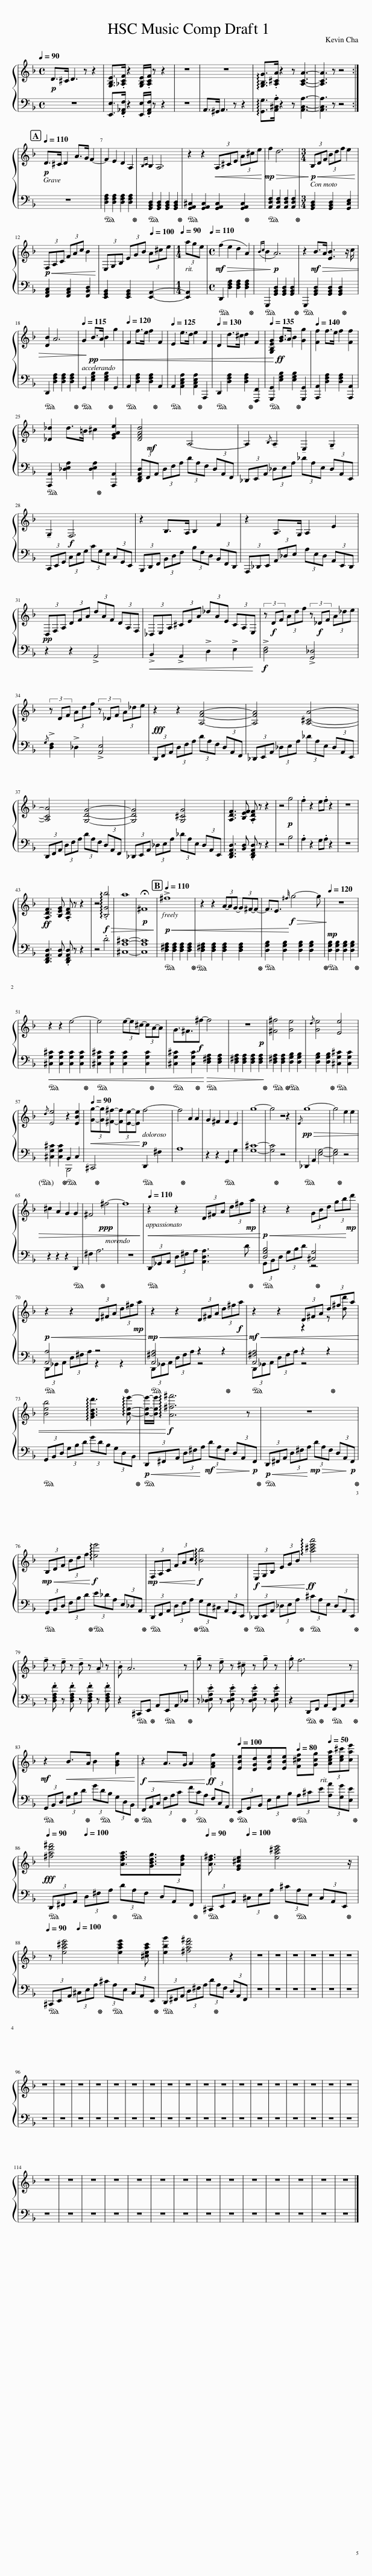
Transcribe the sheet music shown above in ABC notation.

X:1
%%score { ( 1 4 ) | ( 2 3 ) }
L:1/8
Q:1/4=90
M:4/4
I:linebreak $
K:F
V:1 treble
V:4 treble
V:2 bass
V:3 bass
V:1
!p! D>^C D3 z z2 | [G,B,E]>.[_A,CF] z2 [G,B,E]/.[A,CF]/ z z2 | z8 | z8 | !arpeggio![G,B,G]>.[A,^CA] z2 z [A,CA]3- | %5
 [A,CA]3 z z4 :|$[Q:1/4=110]!p! D>^C D2 A>G F2- | F2 E2 D2 A,2 |{B,C} B,2 A,6 | z2 z2!<(! (3A,^CE (3A^ce!<)! | %10
!mp!!>(! f2 d6!>)! |[M:3/4]!p!!<(! (3B,DF (3Bdf e2!<)! |$!p!!<(! (3F,A,C (3FAc B2!<)! | (3E,G,B, (3EGB[Q:1/4=100] (3A^ce |[M:1/4][Q:1/4=90] (3age | %15
[M:4/4]!mf![Q:1/4=110]!>(! (f2 e2 d2 A2) |({Bc} B2!p! A6)!>)! | z2!mf!!>(! B>A [EB]3 z/ c/ |$ [DB]2 A6 |[Q:1/4=115] G2!>)!!pp!!<(! B>A B2 g2 | %20
[Q:1/4=120] F2 f>e f2 F2 |[Q:1/4=125] E2 e>d e2 F2 |[Q:1/4=130] D2 d>^c d2 F2 |[Q:1/4=135] [G,B,EG]2!<)!!ff! [GB]>A B2 [Gg]2 |[Q:1/4=140] [Ff]2 f>e f2 [Ff]2 |$ %25
 [_D_d]2 d>=B ^c2 [EGAe]2 | [DFAd]4 A,4- | A,2{/B,} !tenuto!A,2 !tenuto!E,2 !tenuto!G,2 |$ !tenuto!G,2!f! F,6 | z2 B,>A, B,2 F2 | %30
 z2 A,>G, A,2 E2 |$!pp! (3D,F,A, (3DFA (3dAF (3DA,F, | (3_D,E,A, (3^CEA (3_dAE (3CA,E, | (3z!f! DF (3Adf (3z!f! _DF (3A_de |$ (3z DF (3Adf (3z _DF (3A_de | %35
 z2 z2 [A,FA]4- | [A,FA]4 [A,^CA]4- |$ [A,CA]4 [G,DG]4- | [G,DG]4 [G,^CG]4 | [A,DF]3 [B,EF] .[A,DF] z z2 | %40
 z4!p! g4 | .f2 z2 e.f z2 | z8 |$!ff! [A,DF]3 [B,EG] .[A,DF] z z2 | z4!f!!>(! !arpeggio!.[B,Gb]4 | %45
 a8 |!p! !fermata!^F8!>)! |!p![Q:1/4=110]!<(! !>!^f8 | z2 z2 (3A-AG- (3G^F-F- | F3/2E3/2!f!!>(!{^f} g4-!<)! g!>)! | %50
[Q:1/4=120] z8 |$ z2 z2 e4- | e4 (3e-e^c- (3cA-A | G3/2^F3/2!f!^f- f4 | z8 | %55
 [^F^f]4 [Ge]4 |{/d} [Ge]4 [Ee]4 |${/d} [Ee]4 z2 [EBe]2 |[Q:1/4=90]!<(! (3[Gg]-[Gg][^F^f]- (3[Ff][Ee]-[Ee]!<)!!p! f4- | f4 A2 A2 | %60
 G2 ^F2 F2 E2 | g8- | g4 z4 |!pp!!>(!{/E} g8- | g4 e2 e2 |$ %65
 ^c2 A2 G2 G2 | ^F4!ppp! ^f4- | f8!>)! |[Q:1/4=110]!<(! z2 z2 (3D^FA (3d^f!mp!a!<)! |!p!!<(! z2 z2 (3GBd (3gb!mp!d'!<)! |$ %70
!p!!<(! z2 z2 (3D^FA (3d^f!mp!a!<)! |!mp!!<(! z2 z2 (3D^FA (3d^f!f!a!<)! |!mf!!<(! z2 z2 (3D^FA (3d^fa |$ [Beb]4 !arpeggio![GBdd']3 !arpeggio![Bee']- | [Bee']/-[Bee']/!<)!!f! !arpeggio![A^f^f']6 z | %75
 z8 |$!mp!!<(! (3B,DF (3Bdf!<)!!f! !arpeggio![ee']4 |!mp!!<(! (3F,A,C (3FAc!<)!!f! !arpeggio![Bb]4 |!f!!<(! (3E,G,B, (3EGB!<)!!ff! !arpeggio![a^c'e'a']4 |$ !tenuto!f z !tenuto!e z !tenuto!d z !tenuto!A z | %80
 .B A6 z | !tenuto!g z !tenuto!e z !tenuto!^c z !tenuto!g z | .g f6 z |$!mf! z2!<(! B>A B2 [GBg]2!<)! |!f!!<(! z2 A>G A2!<)!!ff! [FAf]2 | %85
[Q:1/4=100] [EBe][DGd][EBe][EBe][Q:1/4=80] [F^cf][Gcg][Q:1/4=50] (3[Acea][ce^c'][cae'] |$[Q:1/4=90]!fff! [^fad'^f']4 [Adfa]3/2[GBdg]3/2[Adf][Q:1/4=100] |[Q:1/4=90] [Ad^f]3/2 [EG^ce]2 [ea^c'e']4 z/[Q:1/4=100] |$[Q:1/4=90] z [ea^c'e']4 [eac'e']2 [^ceac'][Q:1/4=100] | [ebg']2 [^fad'^f']4 z2 | %90
 z8 | z8 | z8 | z8 | z8 | %95
 z8 |$ z8 | z8 | z8 | z8 | %100
 z8 | z8 | z8 | z8 | z8 | %105
 z8 | z8 | z8 | z8 | z8 | %110
 z8 | z8 | z8 | z8 |$ z8 | %115
 z8 | z8 | z8 | z8 | z8 | %120
 z8 | z8 | z8 | z8 | z8 | %125
 z8 | z8 | z8 |] %128
V:2
 z8 | [E,,E,]>.[F,,_A,,F,] z2 [E,,E,]/.[F,,A,,F,]/ z z2 | z8 | A,,>^G,, A,,3 z z2 | !arpeggio![G,,G,]>.[A,,^C,A,] z2 z [A,,C,A,]3- | %5
 [A,,C,A,]3 z z4 :|$ z8 |!ped! [D,F,A,]2 [D,F,A,]2 [D,F,A,]2 [D,F,A,]2!ped-up! |!ped! [G,,B,,D,]2 [G,,B,,D,]2 [G,,B,,D,]2 [G,,B,,D,]2!ped-up! |!ped! [G,,A,,^C,]2 [G,,A,,C,]2 [G,,A,,C,]2 [G,,A,,C,]2!ped-up! | %10
!ped! [A,,D,F,]2 [A,,D,F,]2 [A,,D,F,]2 [A,,D,F,]2!ped-up! |[M:3/4] [G,,B,,D,]2 [G,,B,,D,]2 [G,,C,E,]2 |$ [F,,A,,C,]2 [F,,A,,C,]2 [F,,B,,D,]2 | [E,,G,,B,,]2 [E,,G,,B,,]2 [E,,A,,]2- |[M:1/4] [E,,A,,]2 | %15
[M:4/4]!ped! D,,2 [D,F,A,]2 [D,F,A,]2 [D,F,A,]2!ped-up! |!ped! G,,,2 [G,,B,,D,]2 [G,,B,,D,]2 [G,,B,,D,]2!ped-up! |!ped! G,,,2 [G,,B,,D,]2 [G,,B,,D,]2 [G,,B,,D,]2!ped-up! |$!ped! D,,2 [D,F,A,]2 [D,F,A,]2 [D,F,A,]2!ped-up! |!ped! G,,2 [E,G,B,]2 [E,G,B,]2!ped-up! G,,2 | %20
!ped! A,,2 [D,F,A,]2 [D,F,A,]2!ped-up! A,,2 |!ped! A,,2 [A,,C,E,A,]2 [A,,C,E,A,]2!ped-up! A,,,2 |!ped! D,,2 [D,F,A,]2 [D,F,A,]2!ped-up! [F,,,F,,]2 |!ped! [G,,,G,,]2 [E,G,B,]2 [E,G,B,]2!ped-up! [G,,,G,,]2 | [A,,,A,,]2 [D,F,A,]2 [D,F,A,]2 [A,,,A,,]2 |$ %25
!ped! [A,,,A,,]2 [_D,E,A,]2 [D,E,A,]2!ped-up! [A,,,A,,]2 | (3[D,,F,,A,,D,]!mf!F,,A,, (3D,F,A, (3DA,F, (3D,A,,F,, | (3_D,,E,,A,, (3_D,E,A, (3_DA,E, (3D,A,,E,, |$ (3C,,E,,G,, (3C,E,G, (3CG,E, (3C,G,,E,, | (3B,,,D,,F,, (3B,,D,F, (3B,F,D, (3B,,F,,D,, | %30
 (3A,,,_D,,E,, (3A,,_D,E, (3A,E,D, (3A,,E,,D,, |$ z2 z2 !>!A,,4 |!<(! !>!B,,2 !>!A,,2 !>!D,2 !>!E,2 |!f! !>![D,F,]4!<)! !>![G,,_D,]4 |${/G,} !>![D,F,]2 !>!_D,2 !>![A,,E,]4 | %35
 (3D,,!fff!F,,A,, (3D,F,A, (3DA,F, (3D,A,,F,, | (3_D,,E,,A,, (3_D,E,A, (3_DA,E, (3D,A,,E,, |$ (3D,,F,,A,, (3D,F,A, (3DA,F, (3D,A,,F,, | (3_D,,E,,A,, (3_D,E,A, (3_DA,E, (3D,A,,E,, | [D,,F,,A,,D,]3 [B,,D,] .[D,,F,,A,,D,] z z2 | %40
 z4 B,4 | .A,2 z2 G,.A, z2 | z8 |$ [D,,F,,A,,D,]3 [A,,D,] .[D,,F,,A,,D,] z z2 | z4 .D4 | %45
 [^C,A,^C]8- | [C,A,C]8 |!ped! [D,^F,A,]2 [D,F,A,]2 [D,F,A,]2 [D,F,A,]2!ped-up! |!ped! [D,^F,A,]2 [D,F,A,]2 [D,F,A,]2 [D,F,A,]2!ped-up! |!ped! [D,G,B,]2 [D,G,B,]2 [D,G,B,]2 [D,G,B,]2!ped-up! | %50
!mp!!ped! [D,G,B,]2 [D,G,B,]2 [D,G,B,]2 [D,G,B,]2!ped-up! |$!ped!!<(! [^C,G,^C]2 [C,G,C]2 [C,G,C]2 [C,G,C]2!ped-up! |!ped! [^C,G,^C]2 [C,G,C]2 [C,G,C]2 [C,G,C]2!ped-up! |!ped! [^C,G,^C]2 [C,G,C]2!<)!!ped-up!!ped!!>(! [D,^F,A,]2 [D,F,A,]2 | [D,^F,A,]2 [D,F,A,]2 [D,F,A,]2!p! [D,F,A,]2!ped-up!!>)! | %55
!ped! [D,^F,A,]2 [D,F,A,]2!ped-up!!ped! [D,G,B,]2 [D,G,B,]2 | [D,G,B,]2 [D,G,B,]2!ped-up!!ped! [^C,G,^C]2 [C,G,C]2 |$ [^C,G,^C]2 [C,G,C]2!ped-up!!ped! B,,2 C,2 | ^C,,4!ped-up!!ped! D,,2 ^F,2 | A,8!ped-up! | %60
 z2 z2!ped! G,,2 G,2 | [G,^C]8- | [G,C]4!ped-up! z4 |!ped! _D,,2 A,,2 [E,G,]4- | [E,G,]4!ped-up! z4 |$ %65
 z2 z2 z2!ped! D,,2 | ^F,2 A,6!ped-up! | z8 |!ped! (3D,,_G,,A,, (3D,^F,A, [A,,D,A,]3 D!ped-up! |!ped! [D,G,B,]4 [^C,G,]4!ped-up! |$ %70
!ped! [A,,A,]4 z4!ped-up! |!ped! [A,,^F,A,]4 z2 z2!ped-up! |!ped! [A,,^F,A,]4 z2 z2!ped-up! |$!ped! (3G,,B,,D, (3G,B,D (3GDB, (3G,D,B,,!ped-up! |!p!!<(!!ped! (3D,,^F,,A,, (3D,^F,A,!mf!!>(! (3D!<)!A,F, (3D,A,,!>)!!p!F,,!ped-up! | %75
!p!!<(!!ped! (3D,,^F,,A,, (3D,^F,A,!mp!!>(! (3D!<)!A,F, (3D,A,,!p!F,,!ped-up!!>)! |$!ped! (3G,,B,,D, (3F,B,D!ped-up!!ped! (3E_DA, (3E,_D,A,,!ped-up! |!ped! (3D,,F,,A,, (3D,F,A,!ped-up!!ped! (3G,E,^C, (3A,,G,,E,,!ped-up! |!ped! (3_D,,E,,A,, (3_D,E,A,!ped-up!!ped! (3^CA,E, (3D,A,,E,,!ped-up! |$ z .[D,F,A,F] z .[D,F,A,F] z .[D,F,A,F] z .[D,F,A,F] | %80
 z2!ped! ^C,,E,,!ped-up! A,,!ped!E,,A,,_D,!ped-up! | z .[_D,E,A,E] z .[D,E,A,E] z .[D,E,A,E] z .[D,E,A,E] | z2!ped! D,,F,,!ped-up! A,,!ped!F,,A,,D,!ped-up! |$!ped! (3G,,B,,D, (3G,B,D!ped-up! (3G!ped!DB, (3G,D,B,,!ped-up! |!ped! (3F,,A,,C, (3F,A,C!ped-up! (3F!ped!CA, (3F,C,A,,!ped-up! | %85
!ped! (3E,,G,,B,, (3E,G,B,!ped-up!!ped! (3A,^CE (3[A,A][G,G][E,E]!ped-up! |$!ped! (3D,,^F,,A,, (3D,^F,A,!ped-up! (3D!ped!A,F, (3D,A,,F,,!ped-up! |!ped! (3^C,,E,,A,, (3^C,E,A,!ped-up! (3^C!ped!A,E, (3C,A,,E,,!ped-up! |$!ped! (3^C,,E,,A,, (3^C,E,A,!ped-up! (3^C!ped!A,E, (3C,A,,E,,!ped-up! |!ped! (3D,,^F,,A,, (3D,^F,A, (3D!ped-up!A,F, (3D,A,,F,, | %90
 z8 | z8 | z8 | z8 | z8 | %95
 z8 |$ z8 | z8 | z8 | z8 | %100
 z8 | z8 | z8 | z8 | z8 | %105
 z8 | z8 | z8 | z8 | z8 | %110
 z8 | z8 | z8 | z8 |$ z8 | %115
 z8 | z8 | z8 | z8 | z8 | %120
 z8 | z8 | z8 | z8 | z8 | %125
 z8 | z8 | z8 |] %128
V:3
 x8 | x8 | x8 | x8 | x8 | %5
 x8 :|$ x8 | x8 | x8 | x8 | %10
 x8 |[M:3/4] x6 |$ x6 | x6 |[M:1/4] x2 | %15
[M:4/4] x8 | x8 | x8 |$ x8 | x8 | %20
 x8 | x8 | x8 | x8 | x8 |$ %25
 x8 | x8 | x8 |$ x8 | x8 | %30
 x8 |$ x8 | x8 | x8 |$ x8 | %35
 x8 | x8 |$ x8 | x8 | x8 | %40
 x8 | x8 | x8 |$ x8 | x8 | %45
 x8 | x8 | x8 | x8 | x8 | %50
 x8 |$ x8 | x8 | x8 | x8 | %55
 x8 | x8 |$ x4 B,,,4 | x8 | x8 | %60
 x8 | x8 | x8 | x8 | x8 |$ %65
 x8 | x8 | x8 | x8 | (3G,,B,,D, (3G,B,D z4 |$ %70
 (3D,,_G,,A,, (3D,^F,A, z2 z2 | (3D,,_G,,A,, (3D,^F,A, z4 | (3D,,_G,,A,, (3D,^F,A, z4 |$ x8 | x8 | %75
 x8 |$ x8 | x8 | x8 |$ x8 | %80
 x8 | x8 | x8 |$ x8 | x8 | %85
 x8 |$ x8 | x8 |$ x8 | x8 | %90
 x8 | x8 | x8 | x8 | x8 | %95
 x8 |$ x8 | x8 | x8 | x8 | %100
 x8 | x8 | x8 | x8 | x8 | %105
 x8 | x8 | x8 | x8 | x8 | %110
 x8 | x8 | x8 | x8 |$ x8 | %115
 x8 | x8 | x8 | x8 | x8 | %120
 x8 | x8 | x8 | x8 | x8 | %125
 x8 | x8 | x8 |] %128
V:4
 x8 | x8 | x8 | x8 | x8 | %5
 x8 :|$ x8 | x8 | x8 | x8 | %10
 x8 |[M:3/4] x6 |$ x6 | x6 |[M:1/4] x2 | %15
[M:4/4] x8 | x8 | x8 |$ x8 | x8 | %20
 x8 | x8 | x8 | x8 | x8 |$ %25
 x8 | x8 | x8 |$ x8 | x8 | %30
 x8 |$ x8 | x8 | x8 |$ x8 | %35
 x8 | x8 |$ x8 | x8 | x8 | %40
 x8 | x8 | x8 |$ x8 | x8 | %45
 x8 | x8 | x8 | x8 | x8 | %50
 x8 |$ x8 | x8 | x8 | x8 | %55
 x8 | x8 |$ x8 | x8 | x8 | %60
 x8 | x8 | x8 | x8 | x8 |$ %65
 x8 | x8 | x8 | x8 | x8 |$ %70
 x8 | x8 | x4 z2 z [dd'] |$ x8 | x8 | %75
 x8 |$ x8 | x8 | x8 |$ x8 | %80
 x8 | x8 | x8 |$ x8 | x8 | %85
 x8 |$ x8 | x8 |$ x8 | x8 | %90
 x8 | x8 | x8 | x8 | x8 | %95
 x8 |$ x8 | x8 | x8 | x8 | %100
 x8 | x8 | x8 | x8 | x8 | %105
 x8 | x8 | x8 | x8 | x8 | %110
 x8 | x8 | x8 | x8 |$ x8 | %115
 x8 | x8 | x8 | x8 | x8 | %120
 x8 | x8 | x8 | x8 | x8 | %125
 x8 | x8 | x8 |] %128
